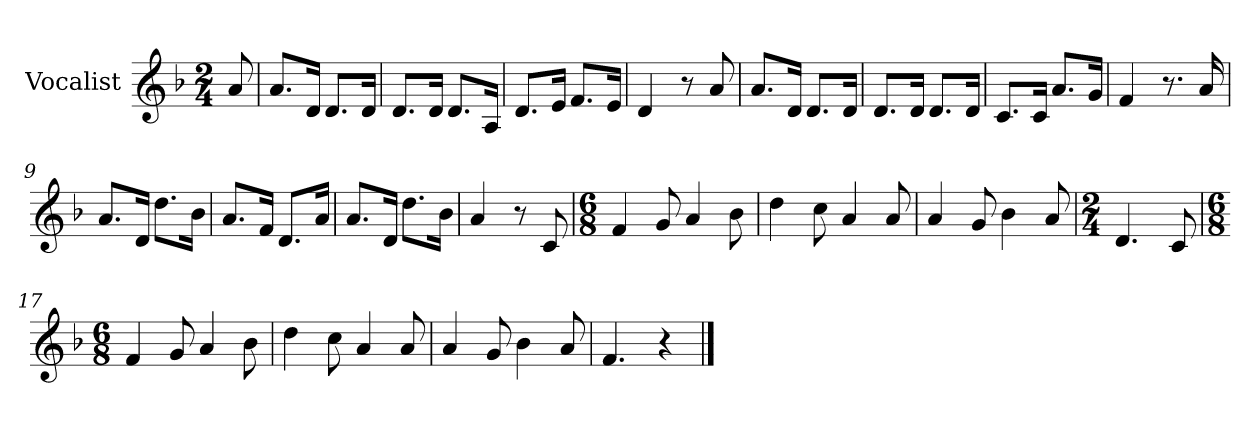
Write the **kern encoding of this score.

**kern
*part1
*staff1
*I"Vocalist
*k[b-]
*F:
*M2/4
=
8a
=1
8.aL
16dJk
8.dL
16dJk
=2
8.dL
16dJk
8.dL
16AJk
=3
8.dL
16eJk
8.fL
16eJk
=4
4d
8r
8a
=5
8.aL
16dJk
8.dL
16dJk
=6
8.dL
16dJk
8.dL
16dJk
=7
8.cL
16cJk
8.aL
16gJk
=8
4f
8.r
16a
=9
8.aL
16dJk
8.ddL
16b-Jk
=10
8.aL
16fJk
8.dL
16aJk
=11
8.aL
16dJk
8.ddL
16b-Jk
=12
4a
8r
8c
=13
*M6/8
4f
8g
4a
8b-
=14
4dd
8cc
4a
8a
=15
4a
8g
4b-
8a
=16
*M2/4
4.d
8c
=17
*M6/8
4f
8g
4a
8b-
=18
4dd
8cc
4a
8a
=19
4a
8g
4b-
8a
=20
4.f
4r
==
*-
